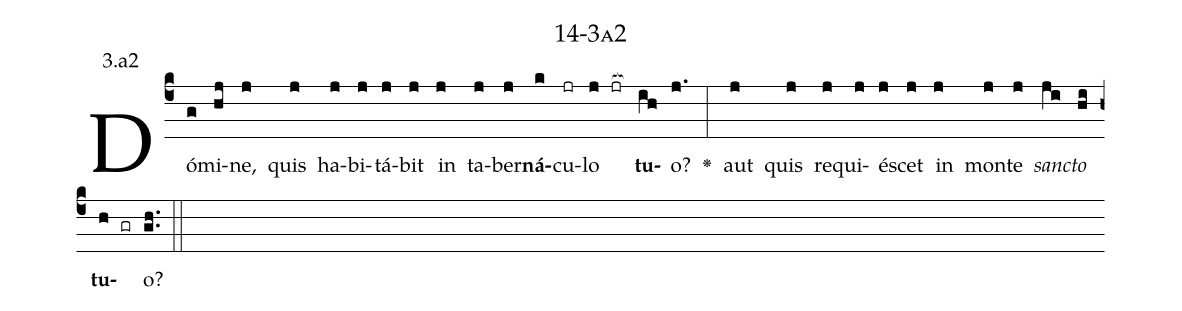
name: 14-3a2;
annotation: 3.a2;
%%
(c4)Dó(g)mi(hj)ne,(j) quis(j) ha(j)bi(j)tá(j)bit(j) in(j) ta(j)ber(j)<b>ná</b>(k)cu(jr)lo(j jr[ocb:1{]) <b>tu</b>(ih[ocb:0}])o?(j.) <v>\greheightstar</v>(:) aut(j) quis(j) re(j)qui(j)é(j)scet(j) in(j) mon(j)te(j) <i>sanc</i>(ji)<i>to</i>(hi) <b>tu</b>(h gr)o?(gh..) (::)


%E(j) u(j) o(ji) u(hi) a(h) e.(gh..) (::)
